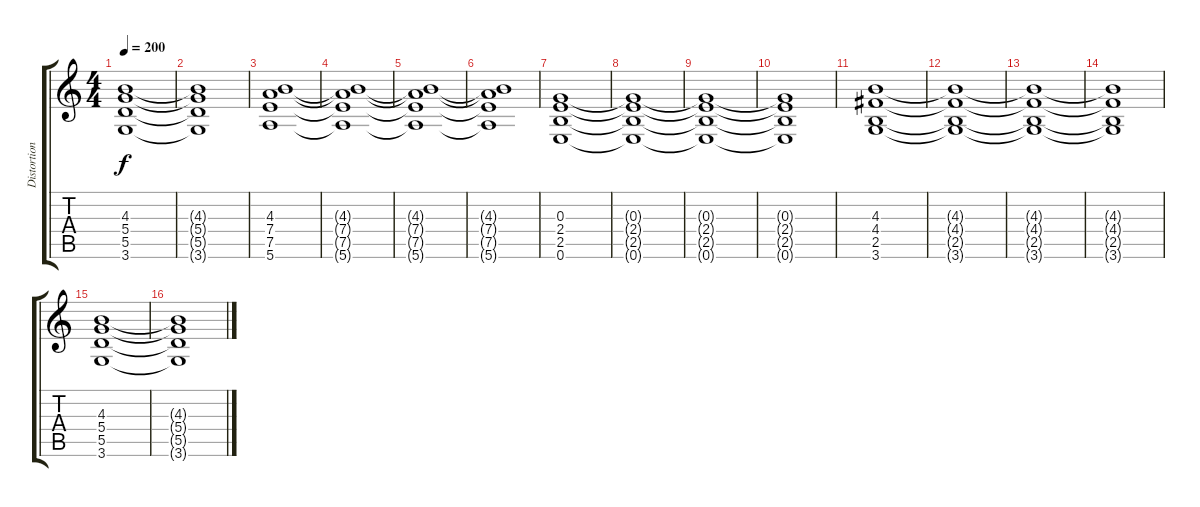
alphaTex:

\track ("Distortion Yoe" "Distortion") {instrument distortionguitar}
\staff {score tabs}
\tuning (E4 B3 G3 D3 A2 E2) {hide}
\ts (4 4)
\tempo 200
\clef g2
\ks c
(4.3{t} 5.4{t} 5.5{t} 3.6{t}).1{dy f} |
(4.3{t} 5.4{t} 5.5{t} 3.6{t}).1 |
(4.3 7.4 7.5 5.6).1 |
(4.3{t} 7.4{t} 7.5{t} 5.6{t}).1 |
(4.3{t} 7.4{t} 7.5{t} 5.6{t}).1 |
(4.3{t} 7.4{t} 7.5{t} 5.6{t}).1 |
(0.3 2.4 2.5 0.6).1 |
(0.3{t} 2.4{t} 2.5{t} 0.6{t}).1 |
(0.3{t} 2.4{t} 2.5{t} 0.6{t}).1 |
(0.3{t} 2.4{t} 2.5{t} 0.6{t}).1 |
(4.3 4.4 2.5 3.6).1 |
(4.3{t} 4.4{t} 2.5{t} 3.6{t}).1 |
(4.3{t} 4.4{t} 2.5{t} 3.6{t}).1 |
(4.3{t} 4.4{t} 2.5{t} 3.6{t}).1 |
(4.3 5.4 5.5 3.6).1 |
(4.3{t} 5.4{t} 5.5{t} 3.6{t}).1
